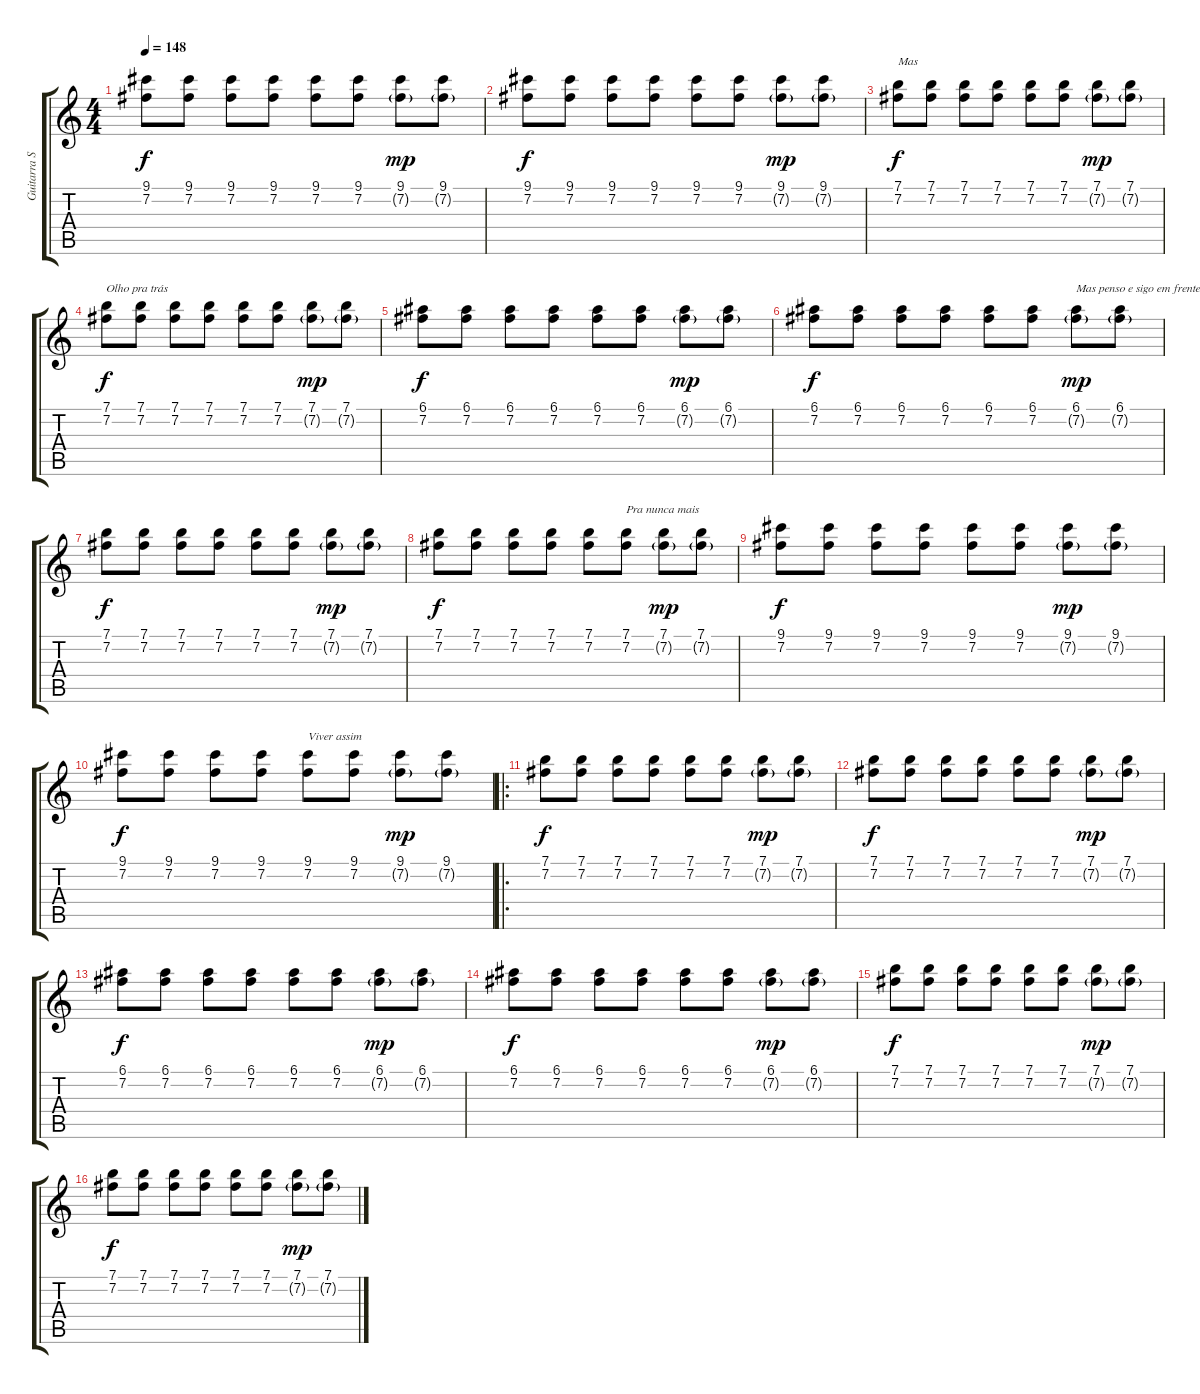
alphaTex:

\track ("Guitarra Solo" "Guitarra S") {instrument distortionguitar}
\staff {score tabs}
\tuning (E4 B3 G3 D3 A2 E2) {hide}
\ts (4 4)
\tempo 148
\clef g2
\ks c
(9.1 7.2).8{dy f} (9.1 7.2).8 (9.1 7.2).8 (9.1 7.2).8 (9.1 7.2).8 (9.1 7.2).8 (9.1 7.2{g}).8{dy mp} (9.1 7.2{g}).8 |
(9.1 7.2).8{dy f} (9.1 7.2).8 (9.1 7.2).8 (9.1 7.2).8 (9.1 7.2).8 (9.1 7.2).8 (9.1 7.2{g}).8{dy mp} (9.1 7.2{g}).8 |
(7.1 7.2).8{txt "Mas" dy f} (7.1 7.2).8 (7.1 7.2).8 (7.1 7.2).8 (7.1 7.2).8 (7.1 7.2).8 (7.1 7.2{g}).8{dy mp} (7.1 7.2{g}).8 |
(7.1 7.2).8{txt "Olho pra trás" dy f} (7.1 7.2).8 (7.1 7.2).8 (7.1 7.2).8 (7.1 7.2).8 (7.1 7.2).8 (7.1 7.2{g}).8{dy mp} (7.1 7.2{g}).8 |
(6.1 7.2).8{dy f} (6.1 7.2).8 (6.1 7.2).8 (6.1 7.2).8 (6.1 7.2).8 (6.1 7.2).8 (6.1 7.2{g}).8{dy mp} (6.1 7.2{g}).8 |
(6.1 7.2).8{dy f} (6.1 7.2).8 (6.1 7.2).8 (6.1 7.2).8 (6.1 7.2).8 (6.1 7.2).8 (6.1 7.2{g}).8{txt "Mas penso e sigo em frente" dy mp} (6.1 7.2{g}).8 |
(7.1 7.2).8{dy f} (7.1 7.2).8 (7.1 7.2).8 (7.1 7.2).8 (7.1 7.2).8 (7.1 7.2).8 (7.1 7.2{g}).8{dy mp} (7.1 7.2{g}).8 |
(7.1 7.2).8{dy f} (7.1 7.2).8 (7.1 7.2).8 (7.1 7.2).8 (7.1 7.2).8 (7.1 7.2).8{txt "Pra nunca mais"} (7.1 7.2{g}).8{dy mp} (7.1 7.2{g}).8 |
(9.1 7.2).8{dy f} (9.1 7.2).8 (9.1 7.2).8 (9.1 7.2).8 (9.1 7.2).8 (9.1 7.2).8 (9.1 7.2{g}).8{dy mp} (9.1 7.2{g}).8 |
(9.1 7.2).8{dy f} (9.1 7.2).8 (9.1 7.2).8 (9.1 7.2).8 (9.1 7.2).8{txt "Viver assim"} (9.1 7.2).8 (9.1 7.2{g}).8{dy mp} (9.1 7.2{g}).8 |
\ro
(7.1 7.2).8{dy f} (7.1 7.2).8 (7.1 7.2).8 (7.1 7.2).8 (7.1 7.2).8 (7.1 7.2).8 (7.1 7.2{g}).8{dy mp} (7.1 7.2{g}).8 |
(7.1 7.2).8{dy f} (7.1 7.2).8 (7.1 7.2).8 (7.1 7.2).8 (7.1 7.2).8 (7.1 7.2).8 (7.1 7.2{g}).8{dy mp} (7.1 7.2{g}).8 |
(6.1 7.2).8{dy f} (6.1 7.2).8 (6.1 7.2).8 (6.1 7.2).8 (6.1 7.2).8 (6.1 7.2).8 (6.1 7.2{g}).8{dy mp} (6.1 7.2{g}).8 |
(6.1 7.2).8{dy f} (6.1 7.2).8 (6.1 7.2).8 (6.1 7.2).8 (6.1 7.2).8 (6.1 7.2).8 (6.1 7.2{g}).8{dy mp} (6.1 7.2{g}).8 |
(7.1 7.2).8{dy f} (7.1 7.2).8 (7.1 7.2).8 (7.1 7.2).8 (7.1 7.2).8 (7.1 7.2).8 (7.1 7.2{g}).8{dy mp} (7.1 7.2{g}).8 |
(7.1 7.2).8{dy f} (7.1 7.2).8 (7.1 7.2).8 (7.1 7.2).8 (7.1 7.2).8 (7.1 7.2).8 (7.1 7.2{g}).8{dy mp} (7.1 7.2{g}).8
